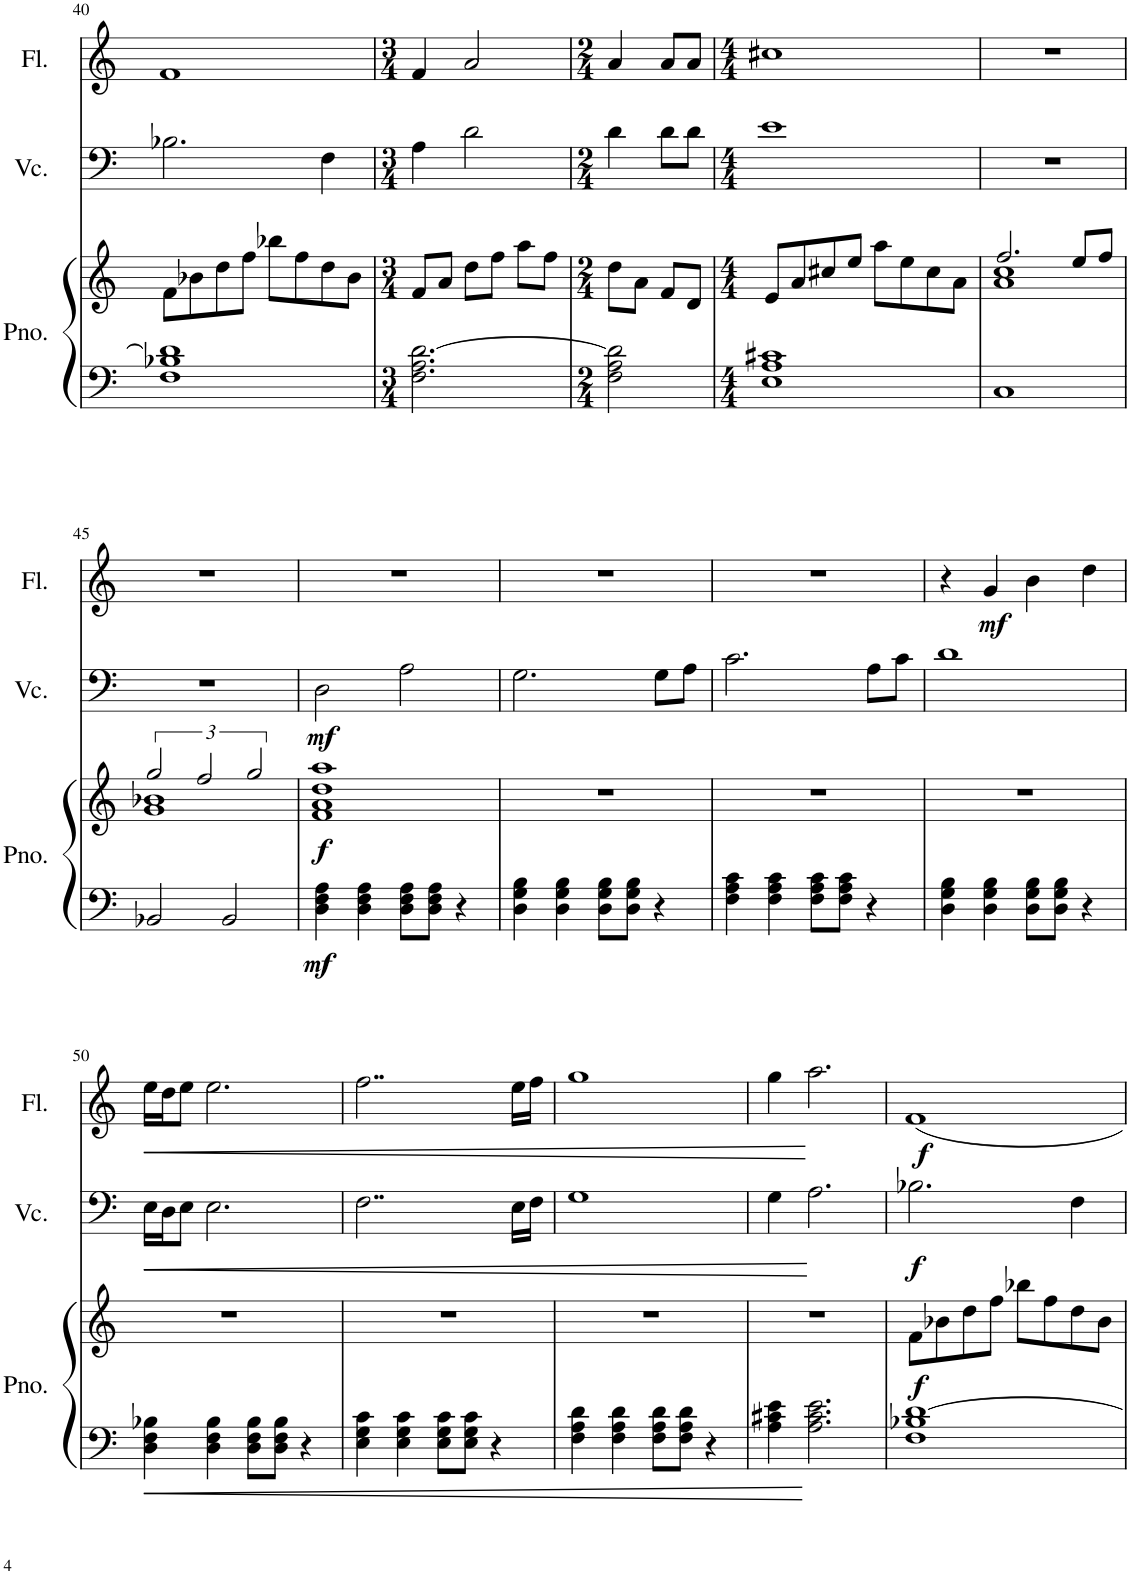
**kern	**kern	**dynam	**kern	**dynam	**kern	**dynam
*part3	*part3	*part3	*part2	*part2	*part1	*part1
*staff4	*staff3	*staff3/4	*staff2	*staff2	*staff1	*staff1
*I"Piano	*	*	*I"Violoncel	*	*I"Flauta	*
*I'Pno.	*	*	*I'Vc.	*	*I'Fl.	*
!!LO:PB:g=z
*clefF4	*clefG2	*	*clefF4	*	*clefG2	*
*k[]	*k[]	*	*k[]	*	*k[]	*
*M4/4	*M4/4	*	*M4/4	*	*M4/4	*
=40	=40	=40	=40	=40	=40	=40
1F 1B-X 1d]	8f\L	.	2.B-X\	.	1f	.
.	8b-X\	.	.	.	.	.
.	8dd\	.	.	.	.	.
.	8ff\J	.	.	.	.	.
.	8bb-X\L	.	.	.	.	.
.	8ff\	.	.	.	.	.
.	8dd\	.	4F\	.	.	.
.	8b-\J	.	.	.	.	.
=41	=41	=41	=41	=41	=41	=41
*M3/4	*M3/4	*	*M3/4	*	*M3/4	*
2.F\ 2.A\ [2.d\	8f/L	.	4A\	.	4f/	.
.	8a/J	.	.	.	.	.
.	8dd\L	.	2d\	.	2a/	.
.	8ff\J	.	.	.	.	.
.	8aa\L	.	.	.	.	.
.	8ff\J	.	.	.	.	.
=42	=42	=42	=42	=42	=42	=42
*M2/4	*M2/4	*	*M2/4	*	*M2/4	*
2F\ 2A\ 2d\]	8dd\L	.	4d\	.	4a/	.
.	8a\J	.	.	.	.	.
.	8f/L	.	8d\L	.	8a/L	.
.	8d/J	.	8d\J	.	8a/J	.
=43	=43	=43	=43	=43	=43	=43
*M4/4	*M4/4	*	*M4/4	*	*M4/4	*
1E 1A 1c#X	8e/L	.	1e	.	1cc#X	.
.	8a/	.	.	.	.	.
.	8cc#X/	.	.	.	.	.
.	8ee/J	.	.	.	.	.
.	8aa\L	.	.	.	.	.
.	8ee\	.	.	.	.	.
.	8cc#\	.	.	.	.	.
.	8a\J	.	.	.	.	.
=44	=44	=44	=44	=44	=44	=44
*	*^	*	*	*	*	*
1C	2.ff/	1a 1cc	.	1r	.	1r	.
.	8ee/L	.	.	.	.	.	.
.	8ff/J	.	.	.	.	.	.
!!LO:LB:g=z
=45	=45	=45	=45	=45	=45	=45	=45
2BB-X/	3gg/	1g 1b-X	.	1r	.	1r	.
.	3ff/	.	.	.	.	.	.
2BB-/	.	.	.	.	.	.	.
.	3gg/	.	.	.	.	.	.
=46	=46	=46	=46	=46	=46	=46	=46
!	!	!	!LO:DY:b=2	!	!	!	!
!	!	!	!LO:DY:n=1:b	!	!LO:DY:b	!	!
4D\ 4F\ 4A\	1aa	1f 1a 1dd	mf f	2D\	mf	1r	.
4D\ 4F\ 4A\	.	.	.	.	.	.	.
8D\ 8F\ 8A\L	.	.	.	2A\	.	.	.
8D\ 8F\ 8A\J	.	.	.	.	.	.	.
4r	.	.	.	.	.	.	.
*	*v	*v	*	*	*	*	*
=47	=47	=47	=47	=47	=47	=47
4D\ 4G\ 4B\	1r	.	2.G\	.	1r	.
4D\ 4G\ 4B\	.	.	.	.	.	.
8D\ 8G\ 8B\L	.	.	.	.	.	.
8D\ 8G\ 8B\J	.	.	.	.	.	.
4r	.	.	8G\L	.	.	.
.	.	.	8A\J	.	.	.
=48	=48	=48	=48	=48	=48	=48
4F\ 4A\ 4c\	1r	.	2.c\	.	1r	.
4F\ 4A\ 4c\	.	.	.	.	.	.
8F\ 8A\ 8c\L	.	.	.	.	.	.
8F\ 8A\ 8c\J	.	.	.	.	.	.
4r	.	.	8A\L	.	.	.
.	.	.	8c\J	.	.	.
=49	=49	=49	=49	=49	=49	=49
4D\ 4G\ 4B\	1r	.	1d	.	4r	.
!	!	!	!	!	!	!LO:DY:b
4D\ 4G\ 4B\	.	.	.	.	4g/	mf
8D\ 8G\ 8B\L	.	.	.	.	4b\	.
8D\ 8G\ 8B\J	.	.	.	.	.	.
4r	.	.	.	.	4dd\	.
!!LO:LB:g=z
=50	=50	=50	=50	=50	=50	=50
!	!	!	!	!LO:HP:b	!	!LO:HP:b
4D\ 4F\ 4B-X\	1r	.	16E\LL	<	16ee\LL	<
.	.	.	16D\J	.	16dd\J	.
.	.	.	8E\J	.	8ee\J	.
4D\ 4F\ 4B-\	.	.	2.E\	.	2.ee\	.
8D\ 8F\ 8B-\L	.	.	.	.	.	.
8D\ 8F\ 8B-\J	.	.	.	.	.	.
4r	.	.	.	.	.	.
.	.	.	.	[	.	[
=51	=51	=51	=51	=51	=51	=51
4E\ 4G\ 4c\	1r	.	2..F\	.	2..ff\	.
4E\ 4G\ 4c\	.	.	.	.	.	.
8E\ 8G\ 8c\L	.	.	.	.	.	.
8E\ 8G\ 8c\J	.	.	.	.	.	.
4r	.	.	.	.	.	.
.	.	.	16E\LL	.	16ee\LL	.
.	.	.	16F\JJ	.	16ff\JJ	.
=52	=52	=52	=52	=52	=52	=52
4F\ 4A\ 4d\	1r	.	1G	.	1gg	.
4F\ 4A\ 4d\	.	.	.	.	.	.
8F\ 8A\ 8d\L	.	.	.	.	.	.
8F\ 8A\ 8d\J	.	.	.	.	.	.
4r	.	.	.	.	.	.
=53	=53	=53	=53	=53	=53	=53
4A\ 4c#X\ 4e\	1r	.	4G\	.	4gg\	.
2.A\ 2.c#\ 2.e\	.	.	2.A\	.	2.aa\	.
=54	=54	=54	=54	=54	=54	=54
!	!	!LO:DY:b	!	!LO:DY:b	!	!LO:DY:b
1F 1B-X [1d	8f\L	f	2.B-X\	f	1f	f
.	8b-X\	.	.	.	.	.
.	8dd\	.	.	.	.	.
.	8ff\J	.	.	.	.	.
.	8bb-X\L	.	.	.	.	.
.	8ff\	.	.	.	.	.
.	8dd\	.	4F\	.	.	.
.	8b-\J	.	.	.	.	.
=	=	=	=	=	=	=
*-	*-	*-	*-	*-	*-	*-
